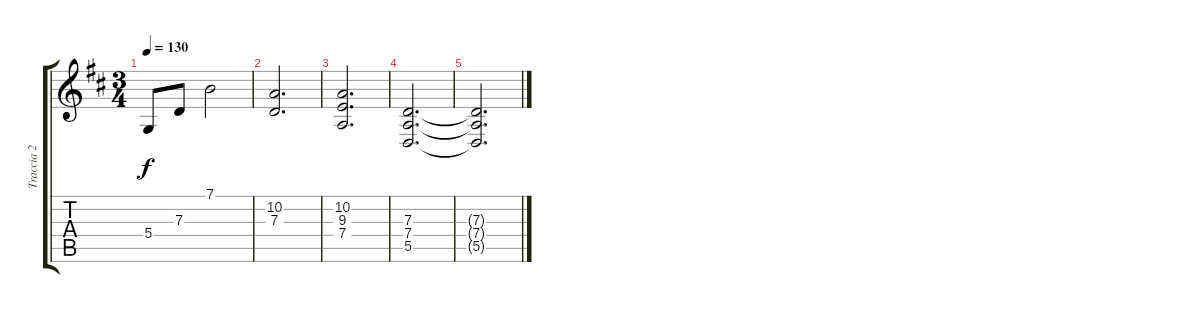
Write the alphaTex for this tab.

\track ("Traccia 2" "Traccia 2") {instrument acousticgrandpiano}
\staff {score tabs}
\tuning (E4 B3 G3 D3 A2 E2) {hide}
\ts (3 4)
\tempo 130
\clef g2
\ks d
5.4.8{dy f} 7.3.8 7.1.2 |
(10.2 7.3).2{d} |
(10.2 9.3 7.4).2{d} |
(7.3 7.4 5.5).2{d} |
(7.3{t} 7.4{t} 5.5{t}).2{d}
